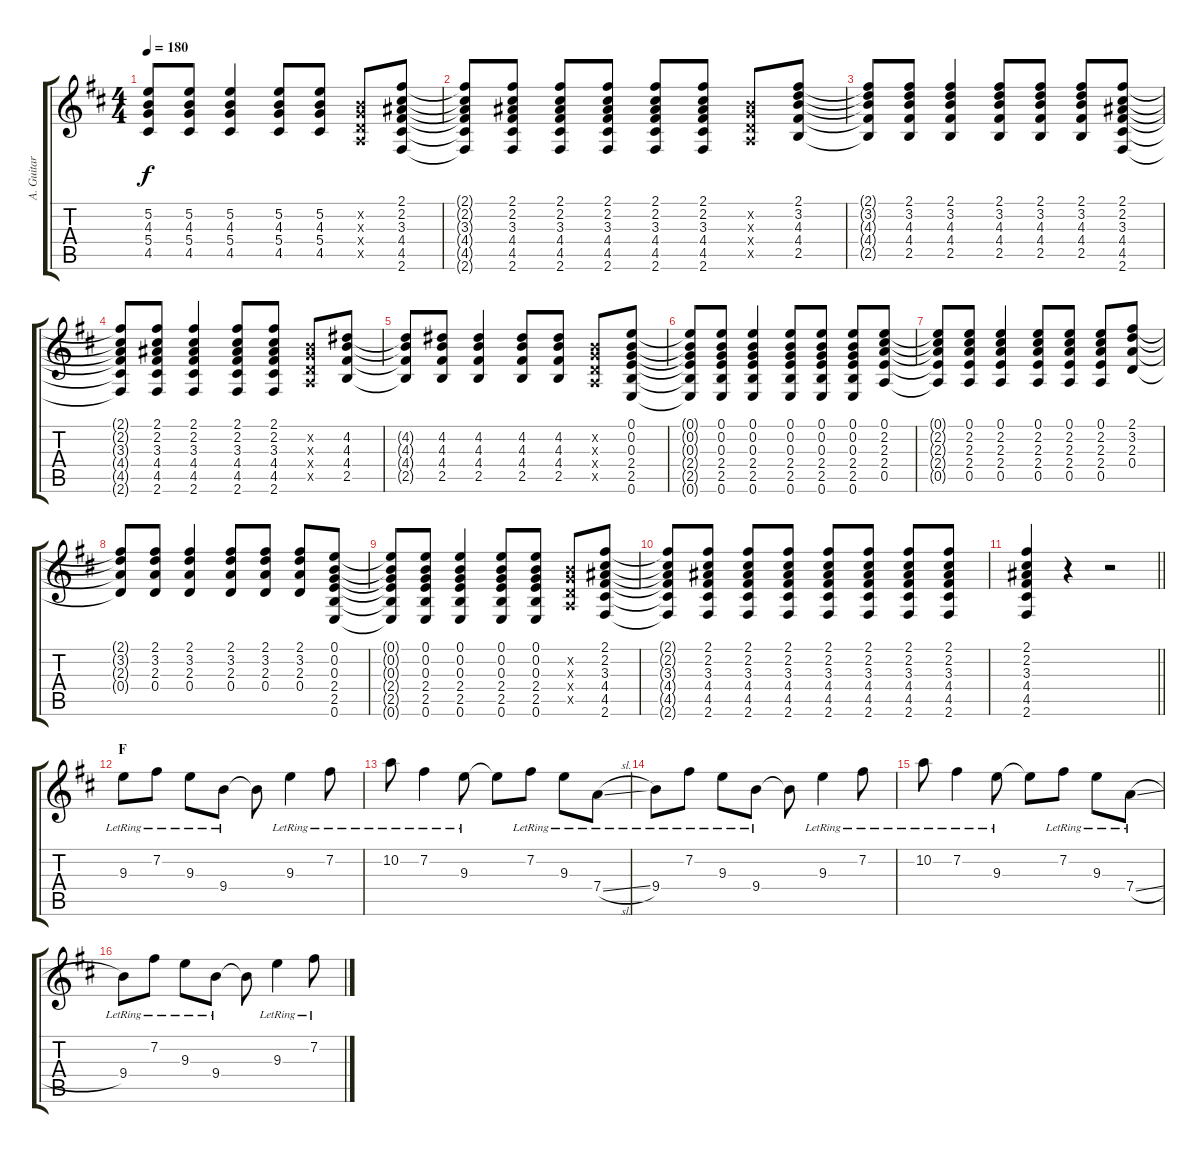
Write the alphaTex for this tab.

\track ("A. Guitar" "A. Guitar") {instrument acousticguitarsteel}
\staff {score tabs}
\tuning (E4 B3 G3 D3 A2 E2) {hide}
\ts (4 4)
\tempo 180
\clef g2
\ks d
(5.2{t} 4.3{t} 5.4{t} 4.5{t}).8{dy f} (5.2 4.3 5.4 4.5).8 (5.2 4.3 5.4 4.5).4 (5.2 4.3 5.4 4.5).8 (5.2 4.3 5.4 4.5).8 (0.2{x} 0.3{x} 0.4{x} 0.5{x}).8 (2.1 2.2 3.3 4.4 4.5 2.6).8 |
(2.1{t} 2.2{t} 3.3{t} 4.4{t} 4.5{t} 2.6{t}).8 (2.1 2.2 3.3 4.4 4.5 2.6).8 (2.1 2.2 3.3 4.4 4.5 2.6).8 (2.1 2.2 3.3 4.4 4.5 2.6).8 (2.1 2.2 3.3 4.4 4.5 2.6).8 (2.1 2.2 3.3 4.4 4.5 2.6).8 (0.2{x} 0.3{x} 0.4{x} 0.5{x}).8 (2.1 3.2 4.3 4.4 2.5).8 |
(2.1{t} 3.2{t} 4.3{t} 4.4{t} 2.5{t}).8 (2.1 3.2 4.3 4.4 2.5).8 (2.1 3.2 4.3 4.4 2.5).4 (2.1 3.2 4.3 4.4 2.5).8 (2.1 3.2 4.3 4.4 2.5).8 (2.1 3.2 4.3 4.4 2.5).8 (2.1 2.2 3.3 4.4 4.5 2.6).8 |
(2.1{t} 2.2{t} 3.3{t} 4.4{t} 4.5{t} 2.6{t}).8 (2.1 2.2 3.3 4.4 4.5 2.6).8 (2.1 2.2 3.3 4.4 4.5 2.6).4 (2.1 2.2 3.3 4.4 4.5 2.6).8 (2.1 2.2 3.3 4.4 4.5 2.6).8 (0.2{x} 0.3{x} 0.4{x} 0.5{x}).8 (4.2 4.3 4.4 2.5).8 |
(4.2{t} 4.3{t} 4.4{t} 2.5{t}).8 (4.2 4.3 4.4 2.5).8 (4.2 4.3 4.4 2.5).4 (4.2 4.3 4.4 2.5).8 (4.2 4.3 4.4 2.5).8 (0.2{x} 0.3{x} 0.4{x} 0.5{x}).8 (0.1 0.2 0.3 2.4 2.5 0.6).8 |
(0.1{t} 0.2{t} 0.3{t} 2.4{t} 2.5{t} 0.6{t}).8 (0.1 0.2 0.3 2.4 2.5 0.6).8 (0.1 0.2 0.3 2.4 2.5 0.6).4 (0.1 0.2 0.3 2.4 2.5 0.6).8 (0.1 0.2 0.3 2.4 2.5 0.6).8 (0.1 0.2 0.3 2.4 2.5 0.6).8 (0.1 2.2 2.3 2.4 0.5).8 |
(0.1{t} 2.2{t} 2.3{t} 2.4{t} 0.5{t}).8 (0.1 2.2 2.3 2.4 0.5).8 (0.1 2.2 2.3 2.4 0.5).4 (0.1 2.2 2.3 2.4 0.5).8 (0.1 2.2 2.3 2.4 0.5).8 (0.1 2.2 2.3 2.4 0.5).8 (2.1 3.2 2.3 0.4).8 |
(2.1{t} 3.2{t} 2.3{t} 0.4{t}).8 (2.1 3.2 2.3 0.4).8 (2.1 3.2 2.3 0.4).4 (2.1 3.2 2.3 0.4).8 (2.1 3.2 2.3 0.4).8 (2.1 3.2 2.3 0.4).8 (0.1 0.2 0.3 2.4 2.5 0.6).8 |
(0.1{t} 0.2{t} 0.3{t} 2.4{t} 2.5{t} 0.6{t}).8 (0.1 0.2 0.3 2.4 2.5 0.6).8 (0.1 0.2 0.3 2.4 2.5 0.6).4 (0.1 0.2 0.3 2.4 2.5 0.6).8 (0.1 0.2 0.3 2.4 2.5 0.6).8 (0.2{x} 0.3{x} 0.4{x} 0.5{x}).8 (2.1 2.2 3.3 4.4 4.5 2.6).8 |
(2.1{t} 2.2{t} 3.3{t} 4.4{t} 4.5{t} 2.6{t}).8 (2.1 2.2 3.3 4.4 4.5 2.6).8 (2.1 2.2 3.3 4.4 4.5 2.6).8 (2.1 2.2 3.3 4.4 4.5 2.6).8 (2.1 2.2 3.3 4.4 4.5 2.6).8 (2.1 2.2 3.3 4.4 4.5 2.6).8 (2.1 2.2 3.3 4.4 4.5 2.6).8 (2.1 2.2 3.3 4.4 4.5 2.6).8 |
\barLineRight lightlight
(2.1 2.2 3.3 4.4 4.5 2.6).4 r.4 r.2 |
\section ("" "F")
9.3{lr}.8 7.2{lr}.8 9.3{lr}.8 9.4{lr}.8 9.4{t}.8 9.3{lr}.4 7.2{lr}.8 |
10.2{lr}.8 7.2{lr}.4 9.3{lr}.8 9.3{t}.8 7.2{lr}.8 9.3{lr}.8 7.4{sl lr}.8 |
9.4{lr}.8 7.2{lr}.8 9.3{lr}.8 9.4{lr}.8 9.4{t}.8 9.3{lr}.4 7.2{lr}.8 |
10.2{lr}.8 7.2{lr}.4 9.3{lr}.8 9.3{t}.8 7.2{lr}.8 9.3{lr}.8 7.4{sl lr}.8 |
9.4{lr}.8 7.2{lr}.8 9.3{lr}.8 9.4{lr}.8 9.4{t}.8 9.3{lr}.4 7.2{lr}.8
